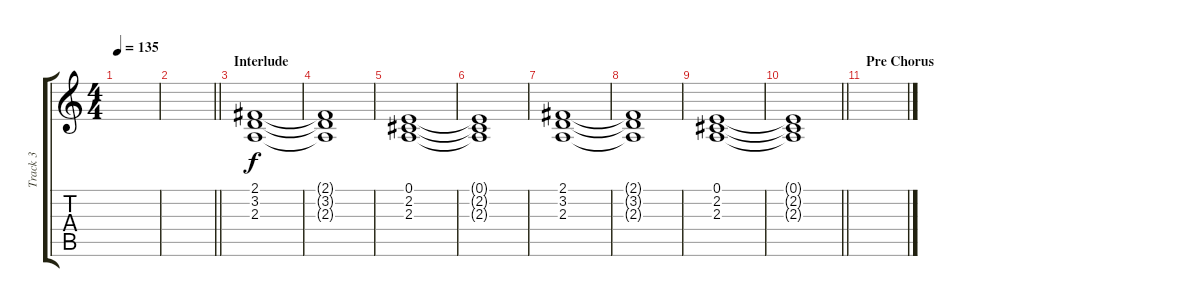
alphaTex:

\track ("Track 3" "Track 3") {instrument acousticgrandpiano}
\staff {score tabs}
\tuning (E4 B3 G3 D3 A2 E2) {hide}
\ts (4 4)
\tempo 135
\clef g2
\ks c
|
\barLineRight lightlight
|
\section ("" "Interlude")
(2.1 3.2 2.3).1 |
(2.1{t} 3.2{t} 2.3{t}).1 |
(0.1 2.2 2.3).1 |
(0.1{t} 2.2{t} 2.3{t}).1 |
(2.1 3.2 2.3).1 |
(2.1{t} 3.2{t} 2.3{t}).1 |
(0.1 2.2 2.3).1 |
\barLineRight lightlight
(0.1{t} 2.2{t} 2.3{t}).1 |
\section ("" "Pre Chorus")
